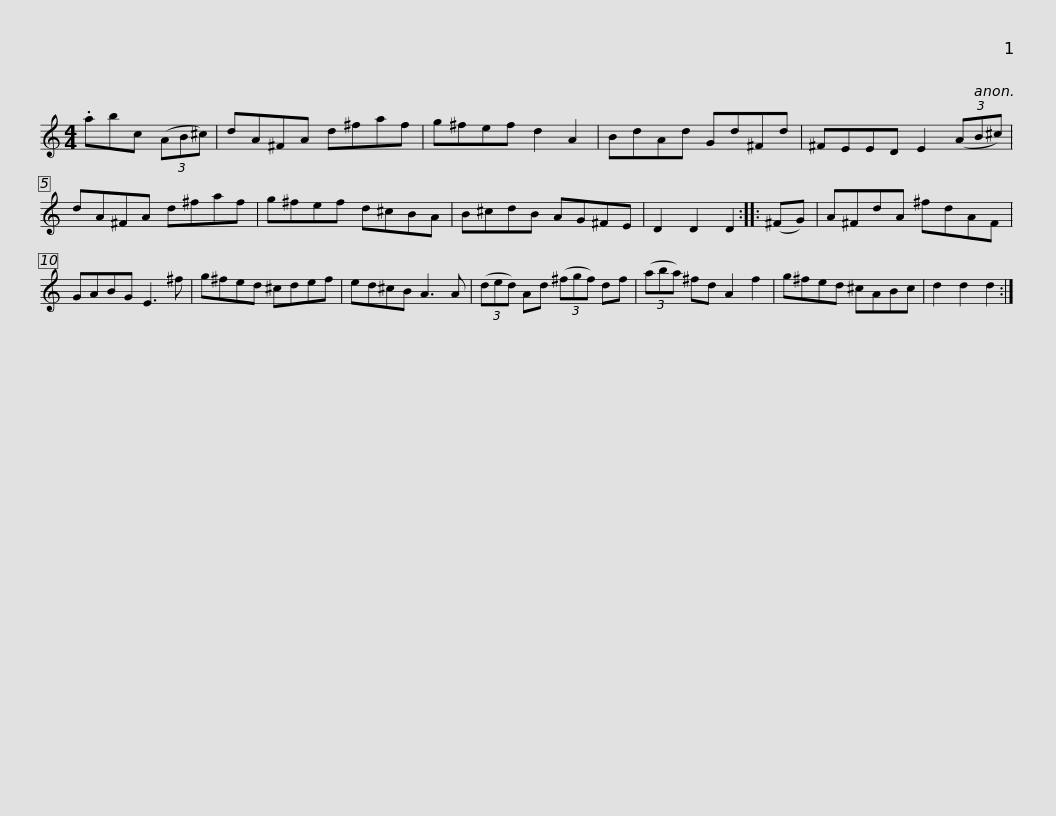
X:1
L:1/8
M:4/4
I:linebreak $
K:C
V:1 treble
V:1
 .abc (3(AB^c) | dA^FA d^faf | g^fef d2 A2 | BdAd Gd^Fd | ^FEED E2 (3(AB^c) | %5
 dA^FA d^faf |$ g^fef d^cBA | B^cdB AG^FE | D2 D2 D2 :: (^FG) | %10
 A^FdA ^fdAF | GABG E3 ^f | g^fed ^cdef |$ ed^cB A3 A | (3(ded) Ad (3(^fgf) df | %15
 (3(aba) ^fd A2 f2 | g^fed ^cABc | d2 d2 d2 :| %18
